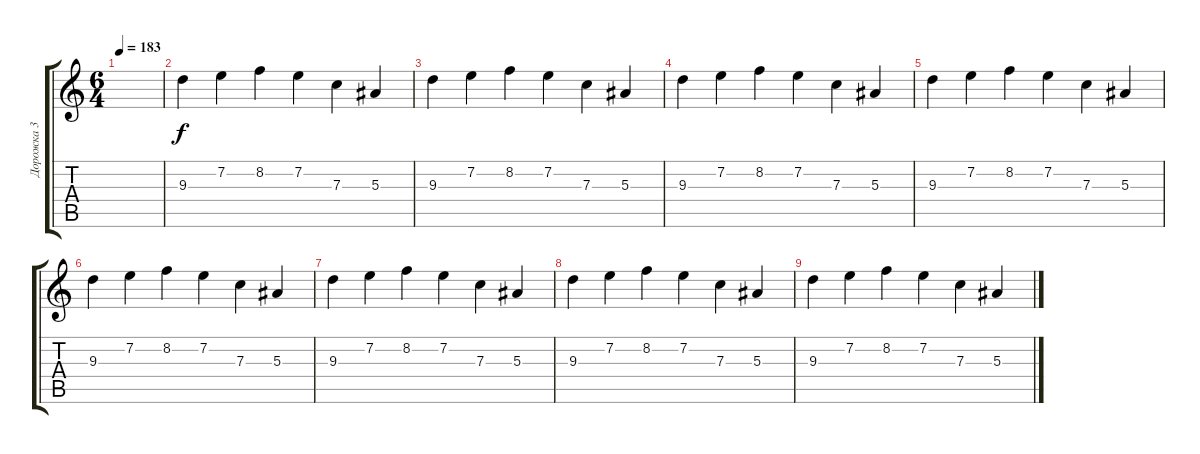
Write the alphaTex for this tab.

\track ("Дорожка 3" "Дорожка 3") {instrument distortionguitar}
\staff {score tabs}
\tuning (D4 A3 F3 C3 G2 D2) {hide}
\ts (6 4)
\tempo 183
\clef g2
\ks c
|
9.3.4 7.2.4 8.2.4 7.2.4 7.3.4 5.3.4 |
9.3.4 7.2.4 8.2.4 7.2.4 7.3.4 5.3.4 |
9.3.4 7.2.4 8.2.4 7.2.4 7.3.4 5.3.4 |
9.3.4 7.2.4 8.2.4 7.2.4 7.3.4 5.3.4 |
9.3.4 7.2.4 8.2.4 7.2.4 7.3.4 5.3.4 |
9.3.4 7.2.4 8.2.4 7.2.4 7.3.4 5.3.4 |
9.3.4 7.2.4 8.2.4 7.2.4 7.3.4 5.3.4 |
9.3.4 7.2.4 8.2.4 7.2.4 7.3.4 5.3.4
